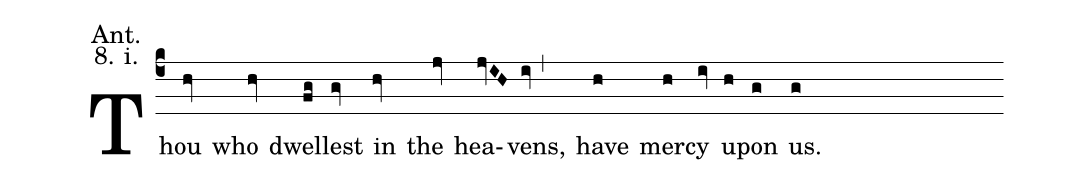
annotation: Ant.;
annotation: 8. i.;
%%
(c4) Thou(hv) who(hv) dwel(fg)lest(gv) in(hv) the(jv) hea(jvIH)vens,(iv,) have(h) mer(h)cy(iv) u(h)pon(g) us.(g)
